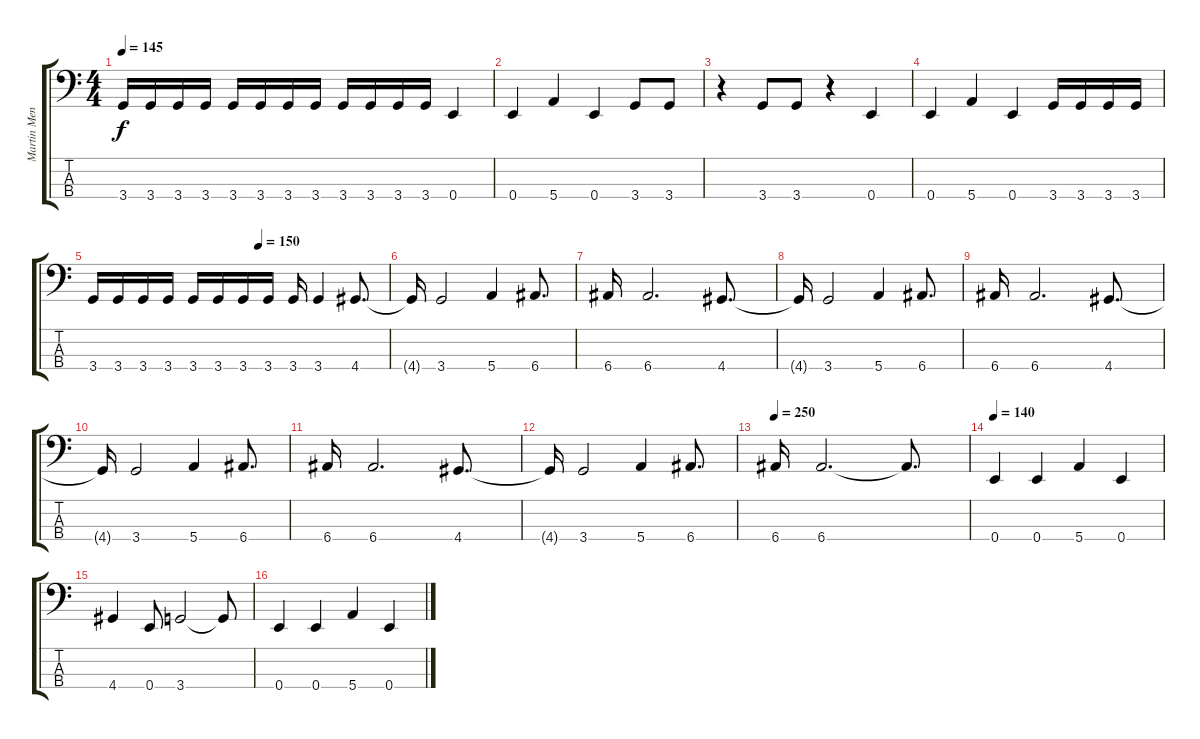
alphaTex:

\track ("Martin Mendez" "Martin Men") {instrument electricbassfinger}
\staff {score tabs}
\tuning (G2 D2 A1 E1) {hide}
\ts (4 4)
\tempo 145
\clef f4
\ks c
3.4.16{dy f} 3.4.16 3.4.16 3.4.16 3.4.16 3.4.16 3.4.16 3.4.16 3.4.16 3.4.16 3.4.16 3.4.16 0.4.4 |
0.4.4 5.4.4 0.4.4 3.4.8 3.4.8 |
r.4 3.4.8 3.4.8 r.4 0.4.4 |
0.4.4 5.4.4 0.4.4 3.4.16 3.4.16 3.4.16 3.4.16 |
\tempo (150 0.5625)
3.4.16 3.4.16 3.4.16 3.4.16 3.4.16 3.4.16 3.4.16 3.4.16 3.4.16 3.4.4 4.4.8{d} |
4.4{t}.16 3.4.2 5.4.4 6.4.8{d} |
6.4.16 6.4.2{d} 4.4.8{d} |
4.4{t}.16 3.4.2 5.4.4 6.4.8{d} |
6.4.16 6.4.2{d} 4.4.8{d} |
4.4{t}.16 3.4.2 5.4.4 6.4.8{d} |
6.4.16 6.4.2{d} 4.4.8{d} |
4.4{t}.16 3.4.2 5.4.4 6.4.8{d} |
\tempo 250
6.4.16 6.4.2{d} 6.4{t}.8{d} |
\tempo 155
\tempo 140
0.4.4 0.4.4 5.4.4 0.4.4 |
4.4.4 0.4.8 3.4.2 3.4{t}.8 |
0.4.4 0.4.4 5.4.4 0.4.4
